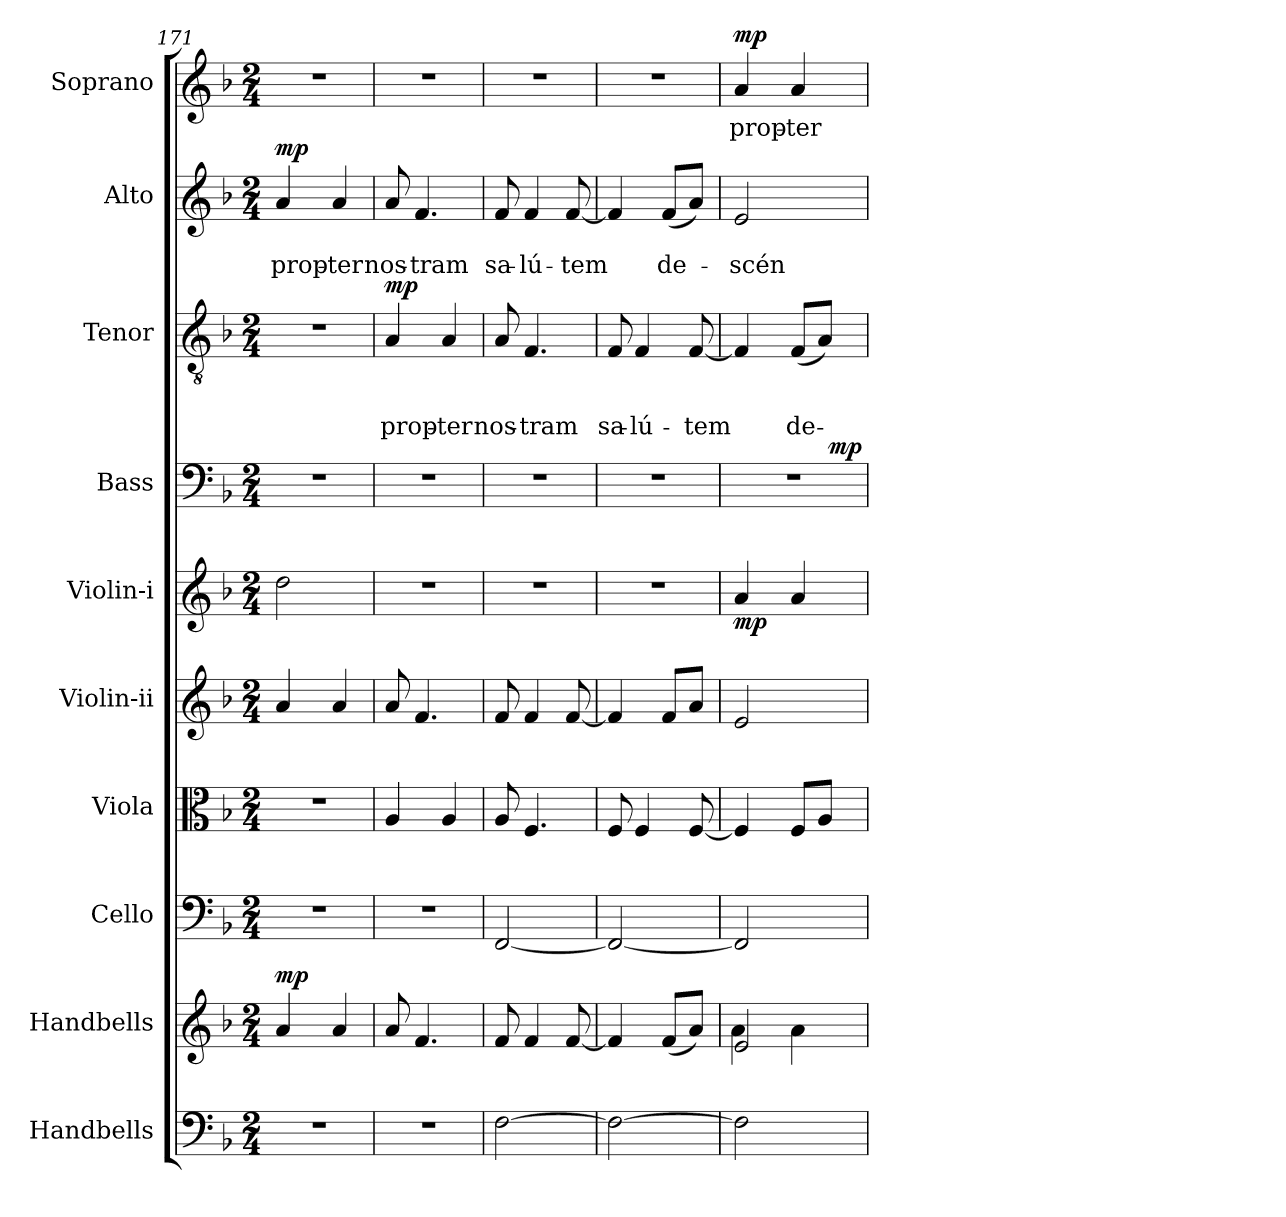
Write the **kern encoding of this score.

**kern	**kern	**dynam	**kern	**kern	**kern	**kern	**dynam	**kern	**dynam	**kern	**text	**text	**text	**dynam	**kern	**text	**text	**dynam	**kern	**text	**dynam
*part10	*part9	*part9	*part8	*part7	*part6	*part5	*part5	*part4	*part4	*part3	*part3	*part3	*part3	*part3	*part2	*part2	*part2	*part2	*part1	*part1	*part1
*staff10	*staff9	*staff9	*staff8	*staff7	*staff6	*staff5	*staff5	*staff4	*staff4	*staff3	*staff3	*staff3	*staff3	*staff3	*staff2	*staff2	*staff2	*staff2	*staff1	*staff1	*staff1
*I"Handbells	*I"Handbells	*	*I"Cello	*I"Viola	*I"Violin-ii	*I"Violin-i	*	*I"Bass	*	*I"Tenor	*	*	*	*	*I"Alto	*	*	*	*I"Soprano	*	*
*	*	*	*	*I'Vla.	*I'Vln.-ii	*I'Vln.-i	*	*I'B	*	*I'T	*	*	*	*	*I'A	*	*	*	*I'S	*	*
*clefF4	*clefG2	*	*clefF4	*clefC3	*clefG2	*clefG2	*	*clefF4	*	*clefGv2	*	*	*	*	*clefG2	*	*	*	*clefG2	*	*
*k[b-]	*k[b-]	*	*k[b-]	*k[b-]	*k[b-]	*k[b-]	*	*k[b-]	*	*k[b-]	*	*	*	*	*k[b-]	*	*	*	*k[b-]	*	*
*F:	*F:	*	*F:	*F:	*F:	*F:	*	*F:	*	*F:	*	*	*	*	*F:	*	*	*	*F:	*	*
*M2/4	*M2/4	*	*M2/4	*M2/4	*M2/4	*M2/4	*	*M2/4	*	*M2/4	*	*	*	*	*M2/4	*	*	*	*M2/4	*	*
=171	=171	=171	=171	=171	=171	=171	=171	=171	=171	=171	=171	=171	=171	=171	=171	=171	=171	=171	=171	=171	=171
!LO:N:vis=1	!	!LO:DY:a	!LO:N:vis=1	!LO:N:vis=1	!	!	!	!LO:N:vis=1	!	!LO:N:vis=1	!	!	!	!	!	!	!LO:LY:b	!LO:DY:a	!LO:N:vis=1	!	!
2r	4a/	mp	2r	2r	4a/	2dd\	.	2r	.	2r	.	.	.	.	4a/	.	prop-	mp	2r	.	.
!	!	!	!	!	!	!	!	!	!	!	!	!	!	!	!	!	!LO:LY:b:rj	!	!	!	!
.	4a/	.	.	.	4a/	.	.	.	.	.	.	.	.	.	4a/	.	-ter	.	.	.	.
=172	=172	=172	=172	=172	=172	=172	=172	=172	=172	=172	=172	=172	=172	=172	=172	=172	=172	=172	=172	=172	=172
!LO:N:vis=1	!	!	!LO:N:vis=1	!	!	!LO:N:vis=1	!	!LO:N:vis=1	!	!	!	!	!LO:LY:b	!LO:DY:a	!	!	!LO:LY:b	!	!LO:N:vis=1	!	!
2r	8a/	.	2r	4A/	8a/	2r	.	2r	.	4A/	.	.	prop-	mp	8a/	.	nos-	.	2r	.	.
!	!	!	!	!	!	!	!	!	!	!	!	!	!	!	!	!	!LO:LY:b	!	!	!	!
.	4.f/	.	.	.	4.f/	.	.	.	.	.	.	.	.	.	4.f/	.	-tram	.	.	.	.
!	!	!	!	!	!	!	!	!	!	!	!	!	!LO:LY:b	!	!	!	!	!	!	!	!
.	.	.	.	4A/	.	.	.	.	.	4A/	.	.	-ter	.	.	.	.	.	.	.	.
=173	=173	=173	=173	=173	=173	=173	=173	=173	=173	=173	=173	=173	=173	=173	=173	=173	=173	=173	=173	=173	=173
!	!	!	!	!	!	!LO:N:vis=1	!	!LO:N:vis=1	!	!	!	!	!LO:LY:b	!	!	!	!LO:LY:b	!	!LO:N:vis=1	!	!
[<2F\	8f/	.	[<2FF/	8A/	8f/	2r	.	2r	.	8A/	.	.	nos-	.	8f/	.	sa-	.	2r	.	.
!	!	!	!	!	!	!	!	!	!	!	!	!	!LO:LY:b	!	!	!	!LO:LY:b	!	!	!	!
.	4f/	.	.	4.F/	4f/	.	.	.	.	4.F/	.	.	-tram	.	4f/	.	-lú-	.	.	.	.
!	!	!	!	!	!	!	!	!	!	!	!	!	!	!	!	!	!LO:LY:b	!	!	!	!
.	[<8f/	.	.	.	[<8f/	.	.	.	.	.	.	.	.	.	[<8f/	.	-tem	.	.	.	.
=174	=174	=174	=174	=174	=174	=174	=174	=174	=174	=174	=174	=174	=174	=174	=174	=174	=174	=174	=174	=174	=174
!	!	!	!	!	!	!LO:N:vis=1	!	!LO:N:vis=1	!	!	!	!	!LO:LY:b	!	!	!	!	!	!LO:N:vis=1	!	!
2F\_	4f/]	.	2FF/_	8F/	4f/]	2r	.	2r	.	8F/	.	.	sa-	.	4f/]	.	.	.	2r	.	.
!	!	!	!	!	!	!	!	!	!	!	!	!	!LO:LY:b:rj	!	!	!	!	!	!	!	!
.	.	.	.	4F/	.	.	.	.	.	4F/	.	.	-lú-	.	.	.	.	.	.	.	.
!	!	!	!	!	!	!	!	!	!	!	!	!	!	!	!	!	!LO:LY:b	!	!	!	!
.	(<8f/L	.	.	.	8f/L	.	.	.	.	.	.	.	.	.	(<8f/L	.	de-	.	.	.	.
!	!	!	!	!	!	!	!	!	!	!	!	!	!LO:LY:b	!	!	!	!	!	!	!	!
.	8a/J)	.	.	[<8F/	8a/J	.	.	.	.	[<8F/	.	.	-tem	.	8a/J)	.	.	.	.	.	.
=175	=175	=175	=175	=175	=175	=175	=175	=175	=175	=175	=175	=175	=175	=175	=175	=175	=175	=175	=175	=175	=175
*	*^	*	*	*	*	*	*	*	*	*	*	*	*	*	*	*	*	*	*	*	*
!	!	!	!	!	!	!	!	!LO:DY:b	!LO:N:vis=1	!	!	!	!	!	!	!	!	!LO:LY:b	!	!	!LO:LY:b	!LO:DY:a
*	*	*	*	*	*	*	*	*	*^	*	*	*	*	*	*	*	*	*	*	*	*	*
2F\]	2e/	4a\	.	2FF/]	4F/]	2e/	4a/	mp	2r	4ryy	.	4F/]	.	.	.	.	2e/	.	-scén-	.	4a/	prop-	mp
!	!	!	!	!	!	!	!	!	!	!	!	!	!	!	!LO:LY:b	!	!	!	!	!	!	!LO:LY:b:rj	!
.	.	4a\	.	.	8F/L	.	4a/	.	.	8ryy	.	(<8F/L	.	.	de-	.	.	.	.	.	4a/	-ter	.
.	.	.	.	.	8A/J	.	.	.	.	32ryy	.	8A/J)	.	.	.	.	.	.	.	.	.	.	.
!	!	!	!	!	!	!	!	!	!	!	!LO:DY:a	!	!	!	!	!	!	!	!	!	!	!	!
.	.	.	.	.	.	.	.	.	.	16.ryy	mp	.	.	.	.	.	.	.	.	.	.	.	.
*	*v	*v	*	*	*	*	*	*	*v	*v	*	*	*	*	*	*	*	*	*	*	*	*	*
=	=	=	=	=	=	=	=	=	=	=	=	=	=	=	=	=	=	=	=	=	=
*-	*-	*-	*-	*-	*-	*-	*-	*-	*-	*-	*-	*-	*-	*-	*-	*-	*-	*-	*-	*-	*-
